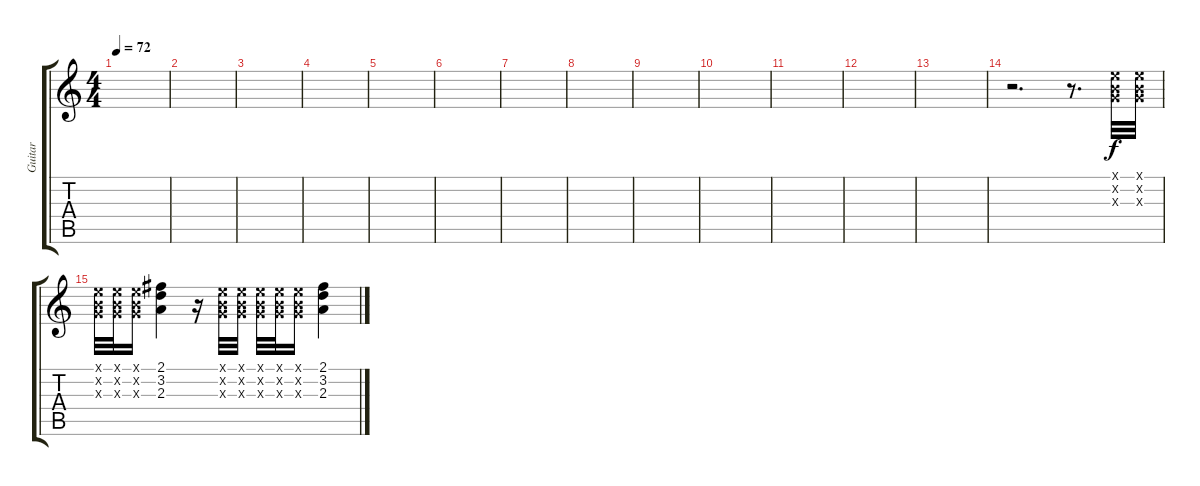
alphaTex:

\track ("Guitar" "Guitar") {instrument overdrivenguitar}
\staff {score tabs}
\tuning (E4 B3 G3 D3 A2 E2) {hide}
\ts (4 4)
\tempo 72
\clef g2
\ks c
|
|
|
|
|
|
|
|
|
|
|
|
|
r.2{d} r.8{d} (0.1{x} 0.2{x} 0.3{x}).32 (0.1{x} 0.2{x} 0.3{x}).32 |
(0.1{x} 0.2{x} 0.3{x}).32 (0.1{x} 0.2{x} 0.3{x}).32 (0.1{x} 0.2{x} 0.3{x}).16 (2.1 3.2 2.3).4 r.16 (0.1{x} 0.2{x} 0.3{x}).32 (0.1{x} 0.2{x} 0.3{x}).32 (0.1{x} 0.2{x} 0.3{x}).32 (0.1{x} 0.2{x} 0.3{x}).32 (0.1{x} 0.2{x} 0.3{x}).16 (2.1 3.2 2.3).4
